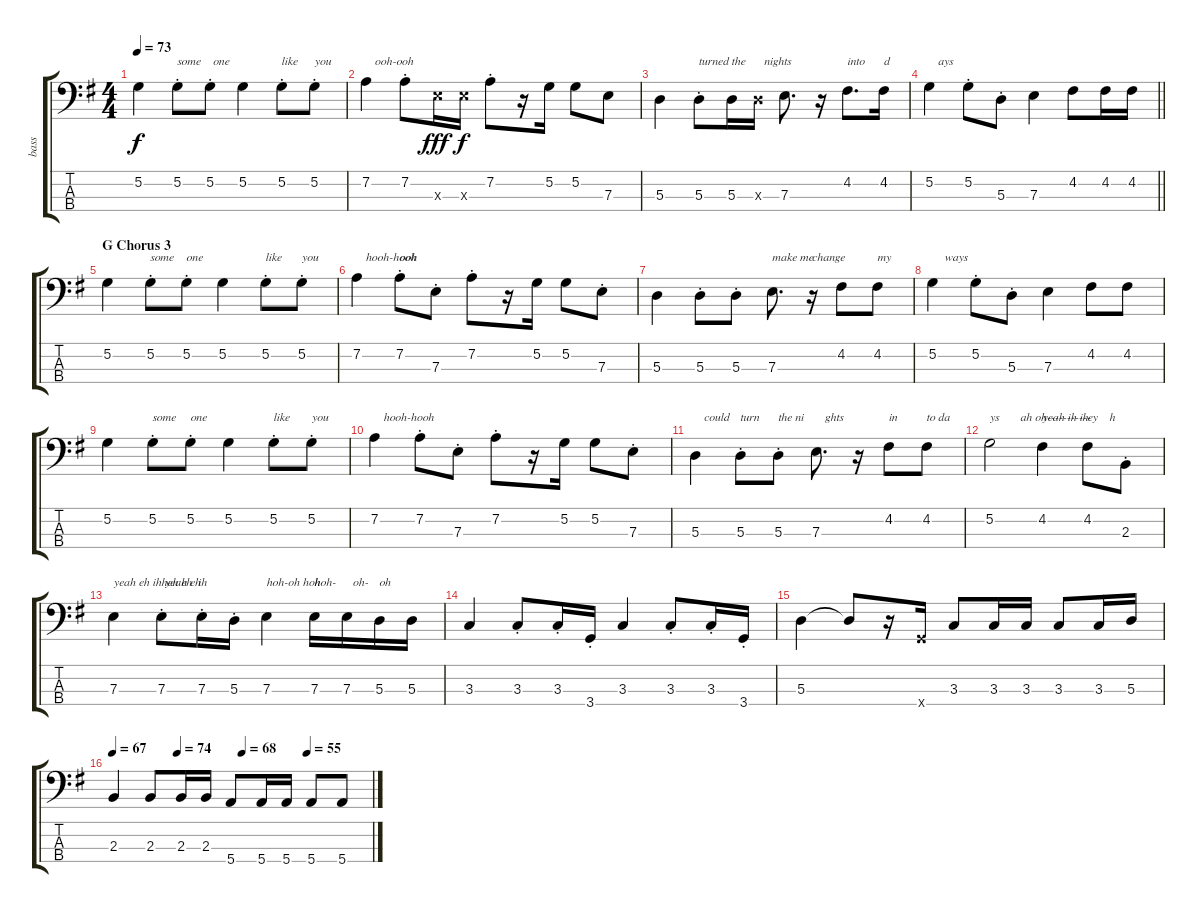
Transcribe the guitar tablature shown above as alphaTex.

\track ("bass" "bass") {instrument electricbassfinger}
\staff {score tabs}
\tuning (G2 D2 A1 E1) {hide}
\ts (4 4)
\tempo 73
\clef f4
\ks g
5.2.4{dy f} 5.2{st}.8{txt "some"} 5.2{st}.8{txt " one"} 5.2.4 5.2{st}.8{txt "like"} 5.2{st}.8{txt "you"} |
7.2.4{txt "   ooh-ooh"} 7.2{st}.8 7.3{x}.16{dy fff} 7.3{x}.16{dy f} 7.2{st}.8 r.16 5.2.16 5.2.8 7.3.8 |
5.3.4 5.3{st}.8{txt "turned"} 5.3.16{txt "the"} 5.3{x}.16{txt "  nights"} 7.3.8{d} r.16 4.2.8{d txt "into"} 4.2.16{txt "d"} |
\barLineRight lightlight
5.2.4{txt "   ays"} 5.2{st}.8 5.3{st}.8 7.3.4 4.2.8 4.2.16 4.2.16 |
\section ("" "G Chorus 3")
5.2.4 5.2{st}.8{txt "some"} 5.2{st}.8{txt "one"} 5.2.4 5.2{st}.8{txt "like"} 5.2{st}.8{txt "you"} |
7.2.4{txt "   hooh-hooh"} 7.2{st}.8{txt "ooh"} 7.3{st}.8 7.2{st}.8 r.16 5.2.16 5.2.8 7.3{st}.8 |
5.3.4 5.3{st}.8 5.3{st}.8 7.3.8{d txt "make me"} r.16{txt "change"} 4.2.8 4.2.8{txt "my"} |
5.2.4{txt "    ways"} 5.2{st}.8 5.3{st}.8 7.3.4 4.2.8 4.2.8 |
5.2.4 5.2{st}.8{txt "some"} 5.2{st}.8{txt "one"} 5.2.4 5.2{st}.8{txt "like"} 5.2{st}.8{txt "you"} |
7.2.4{txt "   hooh-hooh"} 7.2{st}.8 7.3{st}.8 7.2{st}.8 r.16 5.2.16 5.2.8 7.3{st}.8 |
5.3.4{txt "   could"} 5.3{st}.8{txt "turn"} 5.3{st}.8{txt "the ni"} 7.3.8{d txt "   ghts"} r.16 4.2.8{txt "in"} 4.2.8{txt "to da"} |
5.2.2{txt "ys       ah oh-----------"} 4.2.4{txt "yeah ih ih       h"} 4.2.8{txt "ey"} 2.3{st}.8 |
7.3.4{txt "yeah eh ih yeah eh"} 7.3{st}.8{txt "heh eh  ih"} 7.3{st}.16 5.3{st}.16 7.3.4{txt "hoh-oh hoh"} 7.3.16{txt "hoh-"} 7.3.16{txt "  oh-"} 5.3.16{txt "oh"} 5.3.16 |
3.3.4 3.3{st}.8 3.3{st}.16 3.4{st}.16 3.3.4 3.3{st}.8 3.3{st}.16 3.4{st}.16 |
5.3.4 5.3{t}.8 r.16 3.4{x}.16 3.3.8 3.3.16 3.3.16 3.3.8 3.3.16 5.3.16 |
\tempo 67
\tempo (74 0.25)
\tempo (68 0.5)
\tempo (55 0.75)
2.3.4 2.3.8 2.3.16 2.3.16 5.4.8 5.4.16 5.4.16 5.4.8 5.4.8
